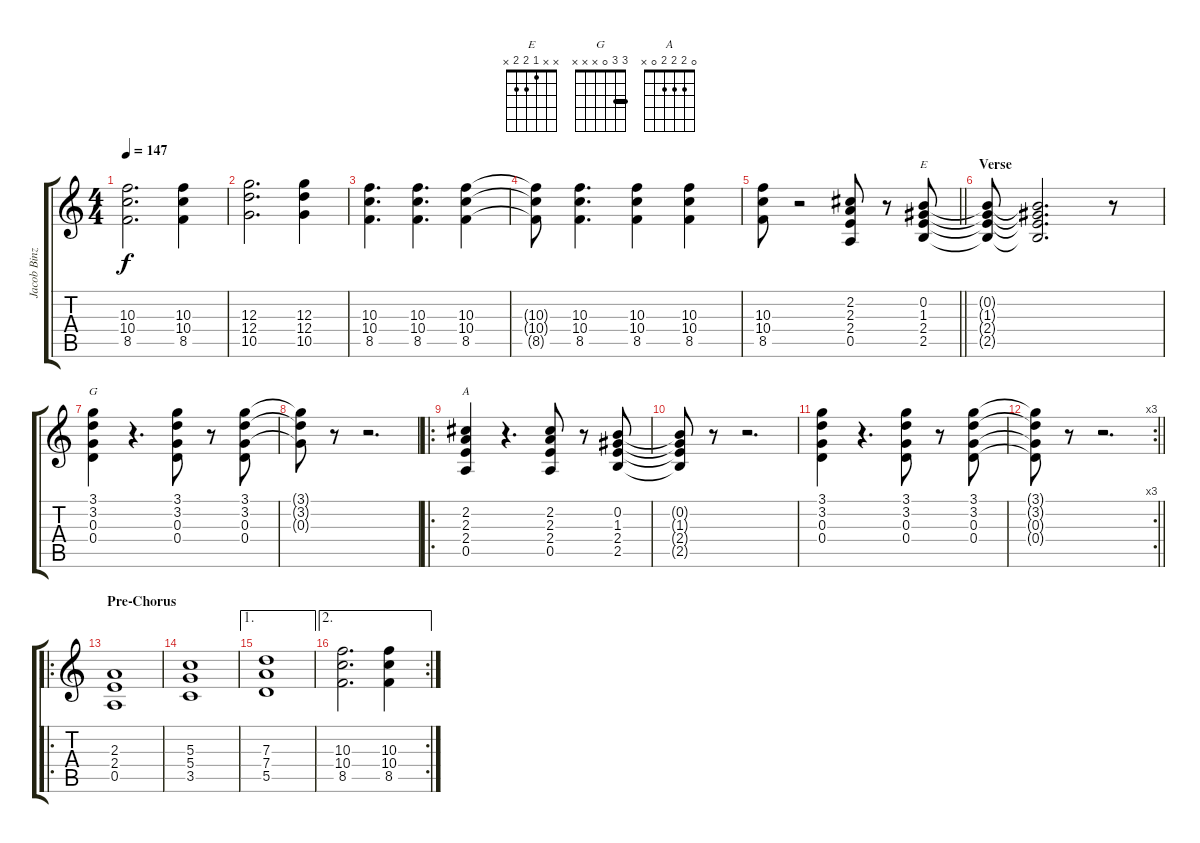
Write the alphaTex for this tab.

\track ("Jacob Binzer" "Jacob Binz") {instrument overdrivenguitar}
\staff {score tabs}
\tuning (E4 B3 G3 D3 A2 E2) {hide}
\chord ("E" x x 1 2 2 x)
\chord ("G" 3 3 0 x x x) {barre 3}
\chord ("A" 0 2 2 2 0 x)
\ts (4 4)
\tempo 147
\clef g2
\ks c
(10.3 10.4 8.5).2{d dy f} (10.3 10.4 8.5).4 |
(12.3 12.4 10.5).2{d} (12.3 12.4 10.5).4 |
(10.3 10.4 8.5).4{d} (10.3 10.4 8.5).4{d} (10.3 10.4 8.5).4 |
(10.3{t} 10.4{t} 8.5{t}).8 (10.3 10.4 8.5).4{d} (10.3 10.4 8.5).4 (10.3 10.4 8.5).4 |
\barLineRight lightlight
(10.3 10.4 8.5).8 r.2 (2.2 2.3 2.4 0.5).8 r.8 (0.2 1.3 2.4 2.5).8{ch "E"} |
\section ("" "Verse")
(0.2{t} 1.3{t} 2.4{t} 2.5{t}).8 (0.2{t} 1.3{t} 2.4{t} 2.5{t}).2{d} r.8 |
(3.1 3.2 0.3 0.4).4{ch "G"} r.4{d} (3.1 3.2 0.3 0.4).8 r.8 (3.1 3.2 0.3 0.4).8 |
(3.1{t} 3.2{t} 0.3{t}).8 r.8 r.2{d} |
\ro
(2.2 2.3 2.4 0.5).4{ch "A"} r.4{d} (2.2 2.3 2.4 0.5).8 r.8 (0.2 1.3 2.4 2.5).8 |
(0.2{t} 1.3{t} 2.4{t} 2.5{t}).8 r.8 r.2{d} |
(3.1 3.2 0.3 0.4).4 r.4{d} (3.1 3.2 0.3 0.4).8 r.8 (3.1 3.2 0.3 0.4).8 |
\rc 3
\barLineRight lightlight
(3.1{t} 3.2{t} 0.3{t} 0.4{t}).8 r.8 r.2{d} |
\ro
\section ("" "Pre-Chorus")
(2.3 2.4 0.5).1 |
(5.3 5.4 3.5).1 |
\ae 1
(7.3 7.4 5.5).1 |
\ae 2
\rc 2
(10.3 10.4 8.5).2{d} (10.3 10.4 8.5).4
